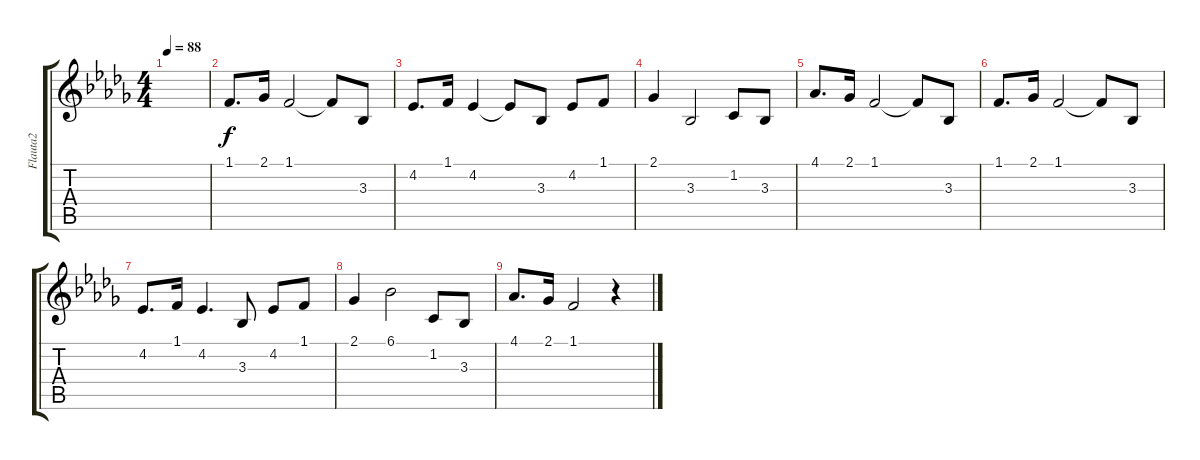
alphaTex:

\track ("Flauta2" "Flauta2") {instrument piccolo}
\staff {score tabs}
\tuning (E4 B3 G3 D3 A2 E2) {hide}
\ts (4 4)
\tempo 88
\clef g2
\ks db
|
1.1.8{d} 2.1.16 1.1.2 1.1{t}.8 3.3.8 |
4.2.8{d} 1.1.16 4.2.4 4.2{t}.8 3.3.8 4.2.8 1.1.8 |
2.1.4 3.3.2 1.2.8 3.3.8 |
4.1.8{d} 2.1.16 1.1.2 1.1{t}.8 3.3.8 |
1.1.8{d} 2.1.16 1.1.2 1.1{t}.8 3.3.8 |
4.2.8{d} 1.1.16 4.2.4{d} 3.3.8 4.2.8 1.1.8 |
2.1.4 6.1.2 1.2.8 3.3.8 |
4.1.8{d} 2.1.16 1.1.2 r.4
